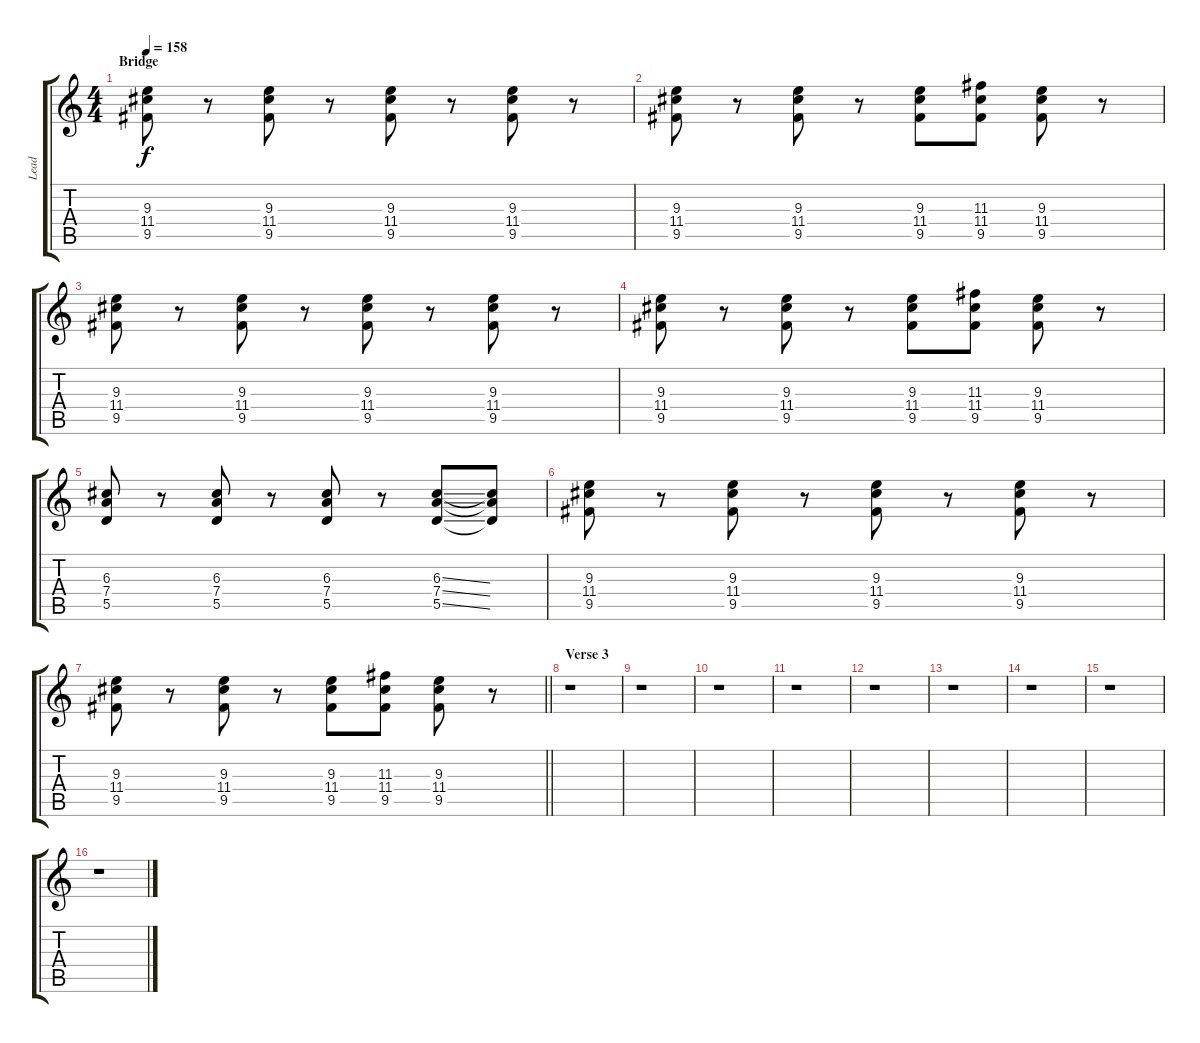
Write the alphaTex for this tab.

\track ("Lead" "Lead") {instrument distortionguitar}
\staff {score tabs}
\tuning (E4 B3 G3 D3 A2 D2) {hide}
\ts (4 4)
\section ("" "Bridge")
\tempo 158
\clef g2
\ks c
(9.3 11.4 9.5).8{dy f} r.8 (9.3 11.4 9.5).8 r.8 (9.3 11.4 9.5).8 r.8 (9.3 11.4 9.5).8 r.8 |
(9.3 11.4 9.5).8 r.8 (9.3 11.4 9.5).8 r.8 (9.3 11.4 9.5).8 (11.3 11.4 9.5).8 (9.3 11.4 9.5).8 r.8 |
(9.3 11.4 9.5).8 r.8 (9.3 11.4 9.5).8 r.8 (9.3 11.4 9.5).8 r.8 (9.3 11.4 9.5).8 r.8 |
(9.3 11.4 9.5).8 r.8 (9.3 11.4 9.5).8 r.8 (9.3 11.4 9.5).8 (11.3 11.4 9.5).8 (9.3 11.4 9.5).8 r.8 |
(6.3 7.4 5.5).8 r.8 (6.3 7.4 5.5).8 r.8 (6.3 7.4 5.5).8 r.8 (6.3{ss} 7.4{ss} 5.5{ss}).8 (6.3{t} 7.4{t} 5.5{t}).8 |
(9.3 11.4 9.5).8 r.8 (9.3 11.4 9.5).8 r.8 (9.3 11.4 9.5).8 r.8 (9.3 11.4 9.5).8 r.8 |
\barLineRight lightlight
(9.3 11.4 9.5).8 r.8 (9.3 11.4 9.5).8 r.8 (9.3 11.4 9.5).8 (11.3 11.4 9.5).8 (9.3 11.4 9.5).8 r.8 |
\section ("" "Verse 3")
r.1 |
r.1 |
r.1 |
r.1 |
r.1 |
r.1 |
r.1 |
r.1 |
r.1
